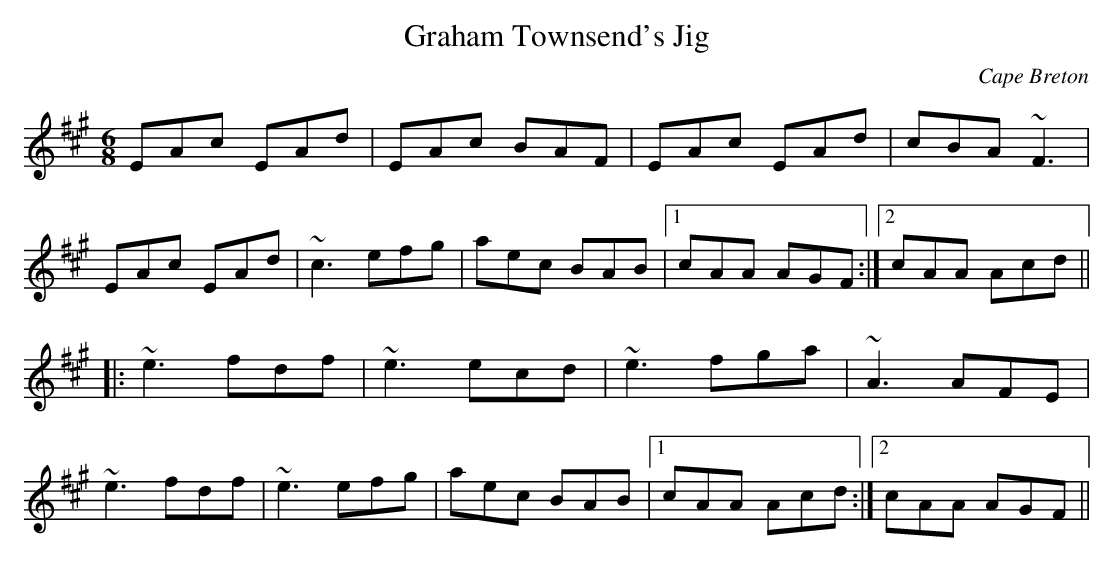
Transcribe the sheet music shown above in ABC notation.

X:1
T:Graham Townsend's Jig
O:Cape Breton
M:6/8
L:1/8
K:A
EAc EAd|EAc BAF|EAc EAd|cBA ~F3|!
EAc EAd|~c3 efg|aec BAB|1 cAA AGF:|2 cAA Acd||!
|:~e3 fdf|~e3 ecd|~e3 fga|~A3 AFE|!
~e3 fdf|~e3 efg|aec BAB|1 cAA Acd:|2 cAA AGF||!
